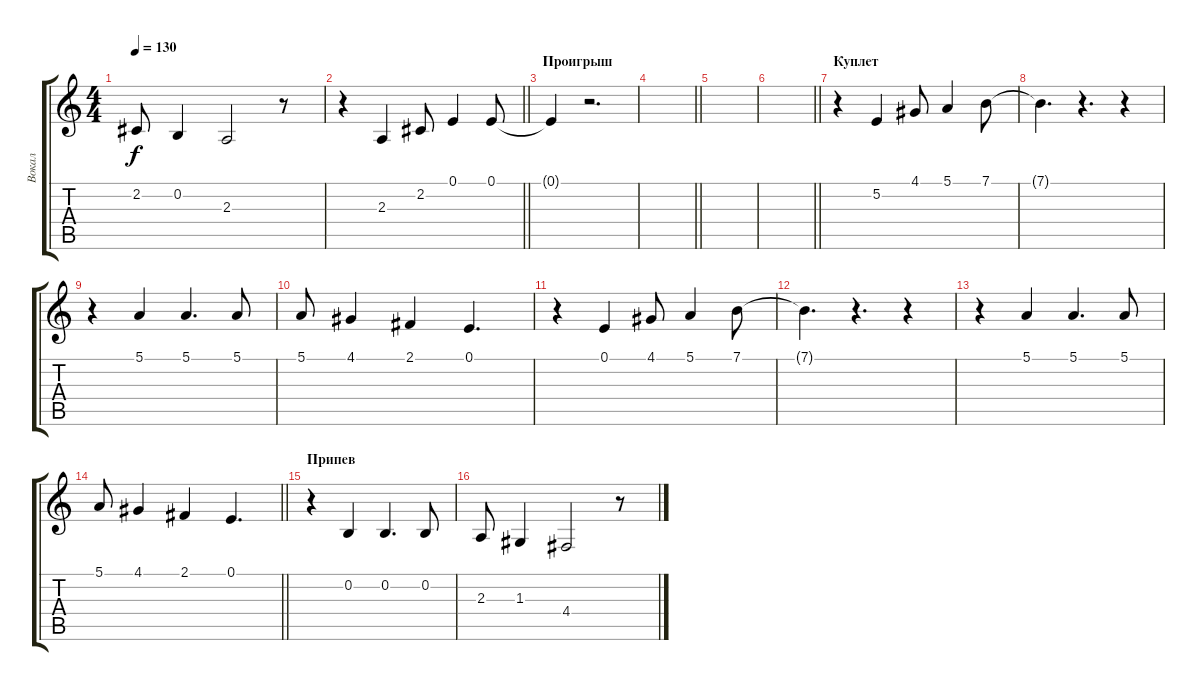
\track ("Вокал" "Вокал") {mute instrument flute}
\staff {score tabs}
\tuning (E4 B3 G3 D3 A2 E2) {hide}
\ts (4 4)
\tempo 130
\clef g2
\ks c
2.2.8{dy f} 0.2.4 2.3.2 r.8 |
\barLineRight lightlight
r.4 2.3.4 2.2.8 0.1.4 0.1.8 |
\section ("" "Проигрыш")
0.1{t}.4 r.2{d} |
\barLineRight lightlight
|
|
\barLineRight lightlight
|
\section ("" "Куплет")
r.4 5.2.4 4.1.8 5.1.4 7.1.8 |
7.1{t}.4{d} r.4{d} r.4 |
r.4 5.1.4 5.1.4{d} 5.1.8 |
5.1.8 4.1.4 2.1.4 0.1.4{d} |
r.4 0.1.4 4.1.8 5.1.4 7.1.8 |
7.1{t}.4{d} r.4{d} r.4 |
r.4 5.1.4 5.1.4{d} 5.1.8 |
\barLineRight lightlight
5.1.8 4.1.4 2.1.4 0.1.4{d} |
\section ("" "Припев")
r.4 0.2.4 0.2.4{d} 0.2.8 |
2.3.8 1.3.4 4.4.2 r.8
